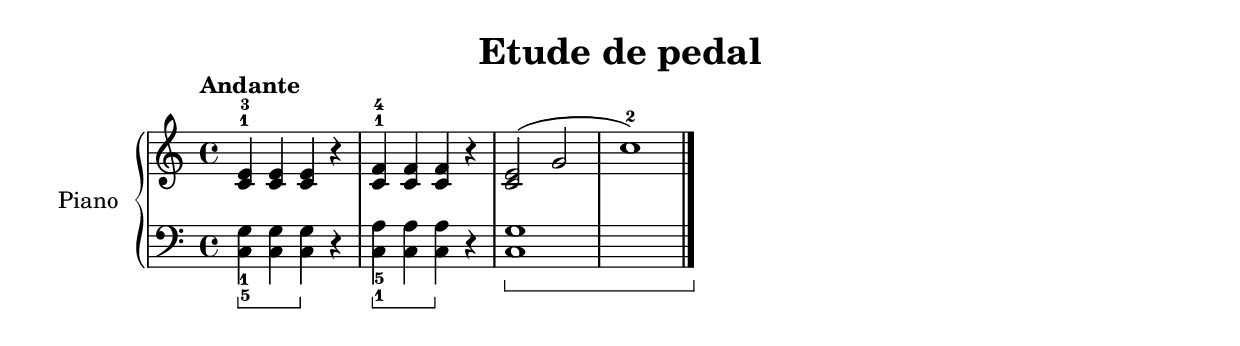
\version "2.24.3"

\header {
  title = "Etude de pedal"
  composer = ""
  opus = ""

}

global = {
  \time 4/4
  \tempo "Andante"
  \key c \major
  \set Staff.pedalSustainStyle = #'bracket
}

upper = \relative c' {
  \global
  \clef treble
  % music goes here
  \set fingeringOrientations = #'(up)
  <c-1 e-3>4 q q r | <c-1 f-4> q q r | <c e>2 ( g' c1-2 ) |
  \fine
}

lower = \relative c {
  \global
  \clef bass
  \set fingeringOrientations = #'(down)
  <c-5 g'-1>4\sustainOn q q\sustainOff r | <c-1 a'-5>\sustainOn q q\sustainOff r | <c g'>1\sustainOn | s1 |
  \fine
}


\score {
  \new PianoStaff \with { instrumentName = "Piano" }
  <<
    \new Staff = "upper" { \upper }
    \new Staff = "lower" { \lower }
  >>

  \layout { }
}

\score {
  \unfoldRepeats {
    \new PianoStaff \with { instrumentName = "Piano" }
    <<
      \new Staff = "upper" \with { midiInstrument = "acoustic grand" } { \upper }
      \new Staff = "lower" \with { midiInstrument = "acoustic grand" } { \lower }
    >>
  }
  \midi { \tempo 4 = 150 }
}